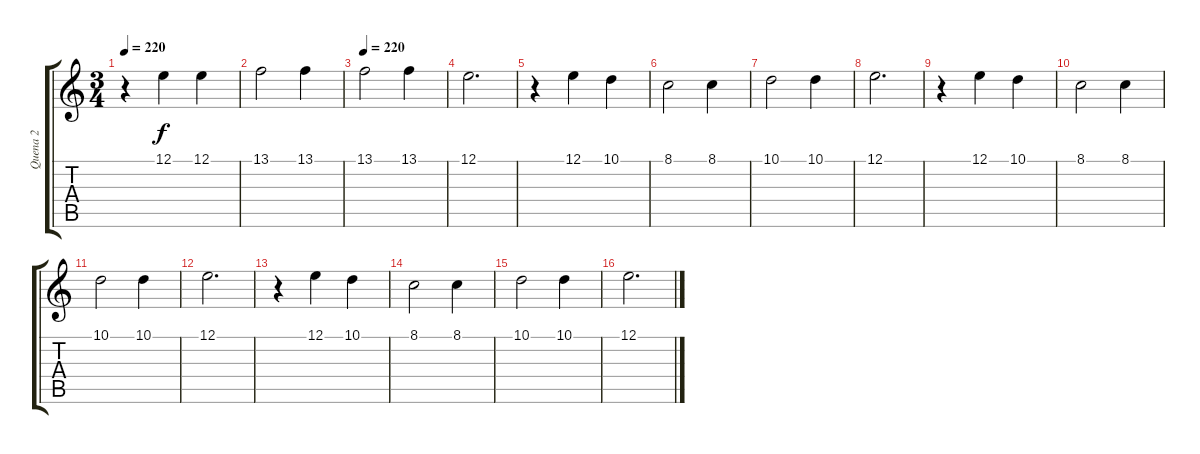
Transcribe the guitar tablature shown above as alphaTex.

\track ("Quena 2" "Quena 2") {instrument piccolo}
\staff {score tabs}
\tuning (E4 B3 G3 D3 A2 E2) {hide}
\ts (3 4)
\tempo 220
\clef g2
\ks c
r.4{dy f} 12.1.4 12.1.4 |
13.1.2 13.1.4 |
\tempo 220
13.1.2 13.1.4 |
12.1.2{d} |
r.4 12.1.4 10.1.4 |
8.1.2 8.1.4 |
10.1.2 10.1.4 |
12.1.2{d} |
r.4 12.1.4 10.1.4 |
8.1.2 8.1.4 |
10.1.2 10.1.4 |
12.1.2{d} |
r.4 12.1.4 10.1.4 |
8.1.2 8.1.4 |
10.1.2 10.1.4 |
12.1.2{d}
